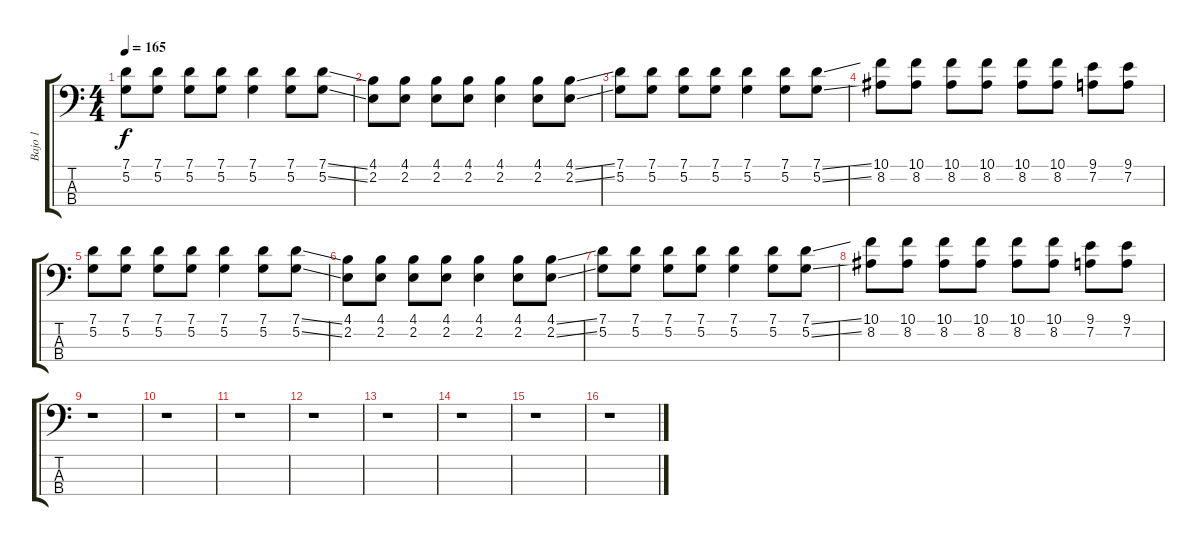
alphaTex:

\track ("Bajo 1" "Bajo 1") {instrument electricbasspick}
\staff {score tabs}
\tuning (G2 D2 A1 E1) {hide}
\ts (4 4)
\tempo 165
\clef f4
\ks c
(7.1 5.2).8{dy f} (7.1 5.2).8 (7.1 5.2).8 (7.1 5.2).8 (7.1 5.2).4 (7.1 5.2).8 (7.1{ss} 5.2{ss}).8 |
(4.1 2.2).8 (4.1 2.2).8 (4.1 2.2).8 (4.1 2.2).8 (4.1 2.2).4 (4.1 2.2).8 (4.1{ss} 2.2{ss}).8 |
(7.1 5.2).8 (7.1 5.2).8 (7.1 5.2).8 (7.1 5.2).8 (7.1 5.2).4 (7.1 5.2).8 (7.1{ss} 5.2{ss}).8 |
(10.1 8.2).8 (10.1 8.2).8 (10.1 8.2).8 (10.1 8.2).8 (10.1 8.2).8 (10.1 8.2).8 (9.1 7.2).8 (9.1 7.2).8 |
(7.1 5.2).8 (7.1 5.2).8 (7.1 5.2).8 (7.1 5.2).8 (7.1 5.2).4 (7.1 5.2).8 (7.1{ss} 5.2{ss}).8 |
(4.1 2.2).8 (4.1 2.2).8 (4.1 2.2).8 (4.1 2.2).8 (4.1 2.2).4 (4.1 2.2).8 (4.1{ss} 2.2{ss}).8 |
(7.1 5.2).8 (7.1 5.2).8 (7.1 5.2).8 (7.1 5.2).8 (7.1 5.2).4 (7.1 5.2).8 (7.1{ss} 5.2{ss}).8 |
(10.1 8.2).8 (10.1 8.2).8 (10.1 8.2).8 (10.1 8.2).8 (10.1 8.2).8 (10.1 8.2).8 (9.1 7.2).8 (9.1 7.2).8 |
r.1 |
r.1 |
r.1 |
r.1 |
r.1 |
r.1 |
r.1 |
r.1
